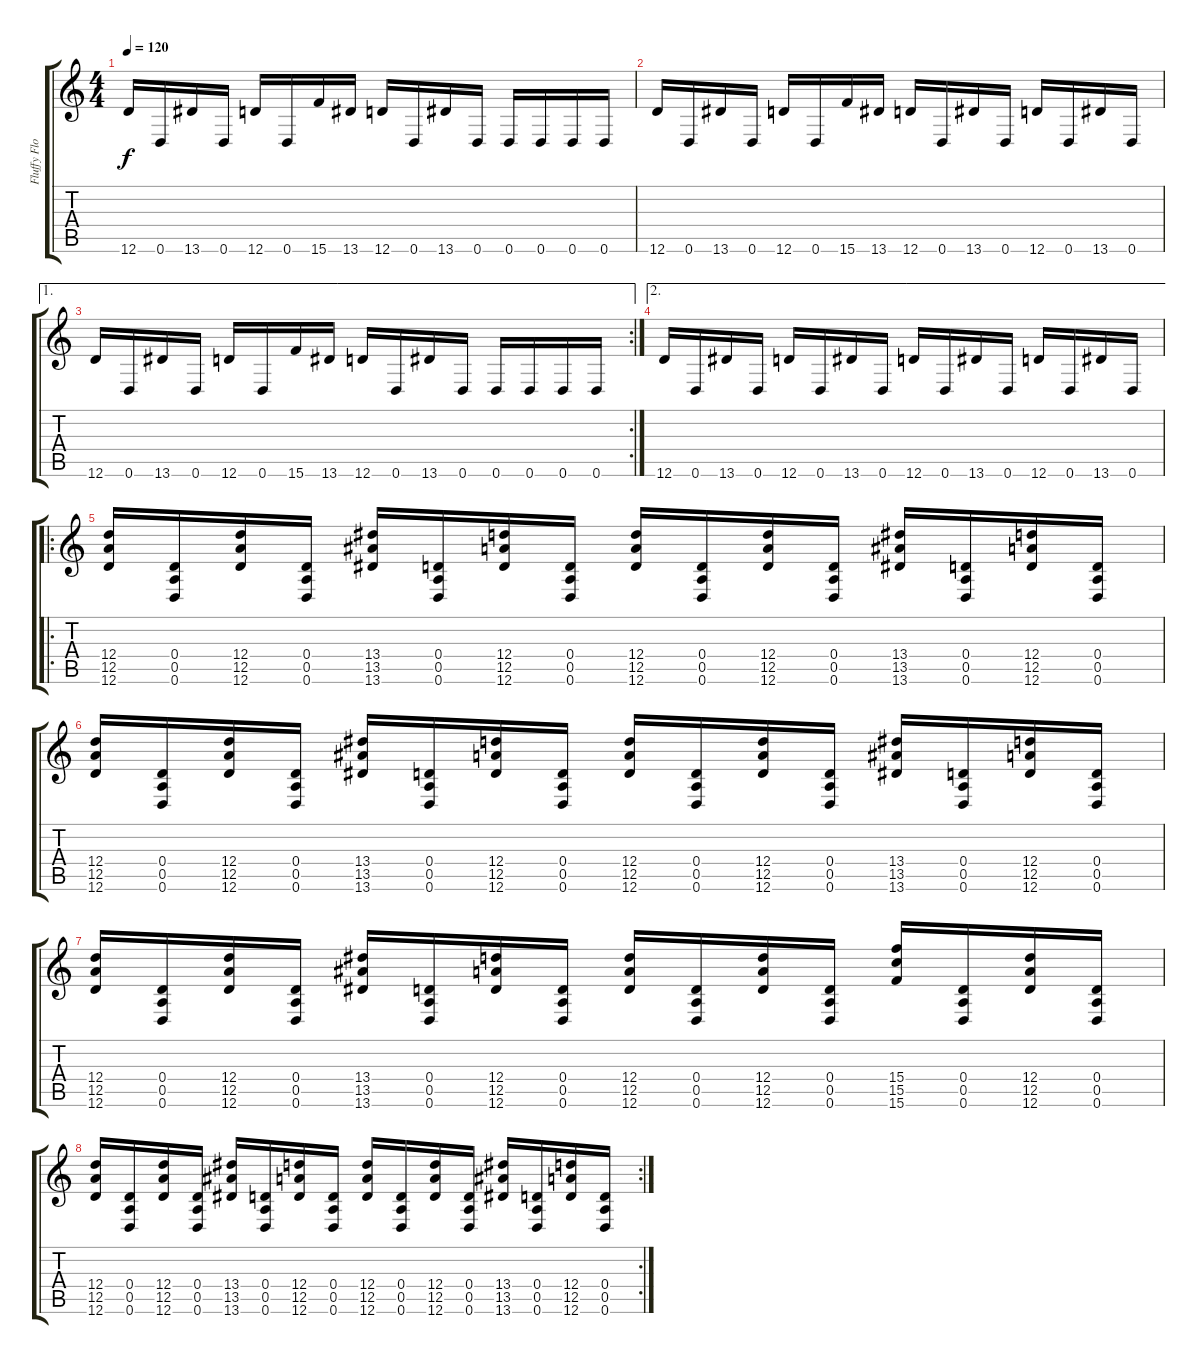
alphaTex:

\track ("Fluffy Floyd" "Fluffy Flo") {instrument distortionguitar}
\staff {score tabs}
\tuning (E4 B3 G3 D3 A2 D2) {hide}
\ts (4 4)
\tempo 120
\clef g2
\ks c
12.6.16{dy f} 0.6.16 13.6.16 0.6.16 12.6.16 0.6.16 15.6.16 13.6.16 12.6.16 0.6.16 13.6.16 0.6.16 0.6.16 0.6.16 0.6.16 0.6.16 |
12.6.16 0.6.16 13.6.16 0.6.16 12.6.16 0.6.16 15.6.16 13.6.16 12.6.16 0.6.16 13.6.16 0.6.16 12.6.16 0.6.16 13.6.16 0.6.16 |
\ae 1
\rc 2
12.6.16 0.6.16 13.6.16 0.6.16 12.6.16 0.6.16 15.6.16 13.6.16 12.6.16 0.6.16 13.6.16 0.6.16 0.6.16 0.6.16 0.6.16 0.6.16 |
\ae 2
12.6.16 0.6.16 13.6.16 0.6.16 12.6.16 0.6.16 13.6.16 0.6.16 12.6.16 0.6.16 13.6.16 0.6.16 12.6.16 0.6.16 13.6.16 0.6.16 |
\ro
(12.4 12.5 12.6).16 (0.4 0.5 0.6).16 (12.4 12.5 12.6).16 (0.4 0.5 0.6).16 (13.4 13.5 13.6).16 (0.4 0.5 0.6).16 (12.4 12.5 12.6).16 (0.4 0.5 0.6).16 (12.4 12.5 12.6).16 (0.4 0.5 0.6).16 (12.4 12.5 12.6).16 (0.4 0.5 0.6).16 (13.4 13.5 13.6).16 (0.4 0.5 0.6).16 (12.4 12.5 12.6).16 (0.4 0.5 0.6).16 |
(12.4 12.5 12.6).16 (0.4 0.5 0.6).16 (12.4 12.5 12.6).16 (0.4 0.5 0.6).16 (13.4 13.5 13.6).16 (0.4 0.5 0.6).16 (12.4 12.5 12.6).16 (0.4 0.5 0.6).16 (12.4 12.5 12.6).16 (0.4 0.5 0.6).16 (12.4 12.5 12.6).16 (0.4 0.5 0.6).16 (13.4 13.5 13.6).16 (0.4 0.5 0.6).16 (12.4 12.5 12.6).16 (0.4 0.5 0.6).16 |
(12.4 12.5 12.6).16 (0.4 0.5 0.6).16 (12.4 12.5 12.6).16 (0.4 0.5 0.6).16 (13.4 13.5 13.6).16 (0.4 0.5 0.6).16 (12.4 12.5 12.6).16 (0.4 0.5 0.6).16 (12.4 12.5 12.6).16 (0.4 0.5 0.6).16 (12.4 12.5 12.6).16 (0.4 0.5 0.6).16 (15.4 15.5 15.6).16 (0.4 0.5 0.6).16 (12.4 12.5 12.6).16 (0.4 0.5 0.6).16 |
\rc 2
(12.4 12.5 12.6).16 (0.4 0.5 0.6).16 (12.4 12.5 12.6).16 (0.4 0.5 0.6).16 (13.4 13.5 13.6).16 (0.4 0.5 0.6).16 (12.4 12.5 12.6).16 (0.4 0.5 0.6).16 (12.4 12.5 12.6).16 (0.4 0.5 0.6).16 (12.4 12.5 12.6).16 (0.4 0.5 0.6).16 (13.4 13.5 13.6).16 (0.4 0.5 0.6).16 (12.4 12.5 12.6).16 (0.4 0.5 0.6).16
